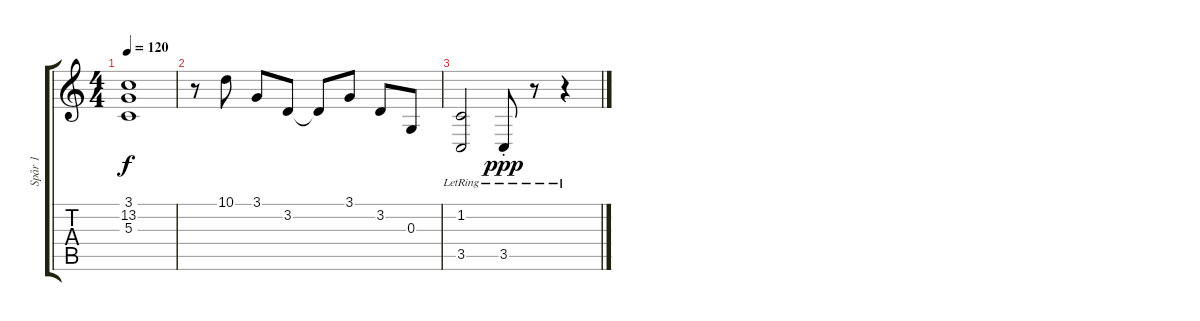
\track ("Spår 1" "Spår 1") {instrument brightacousticpiano}
\staff {score tabs}
\tuning (E4 B3 G3 D3 A2 E2) {hide}
\ts (4 4)
\tempo 120
\clef g2
\ks c
(3.1 13.2 5.3).1{dy f} |
r.8 10.1.8 3.1.8 3.2.8 3.2{t}.8 3.1.8 3.2.8 0.3.8 |
(1.2{lr} 3.5{lr}).2 3.5{st lr}.8{dy ppp} r.8 r.4
